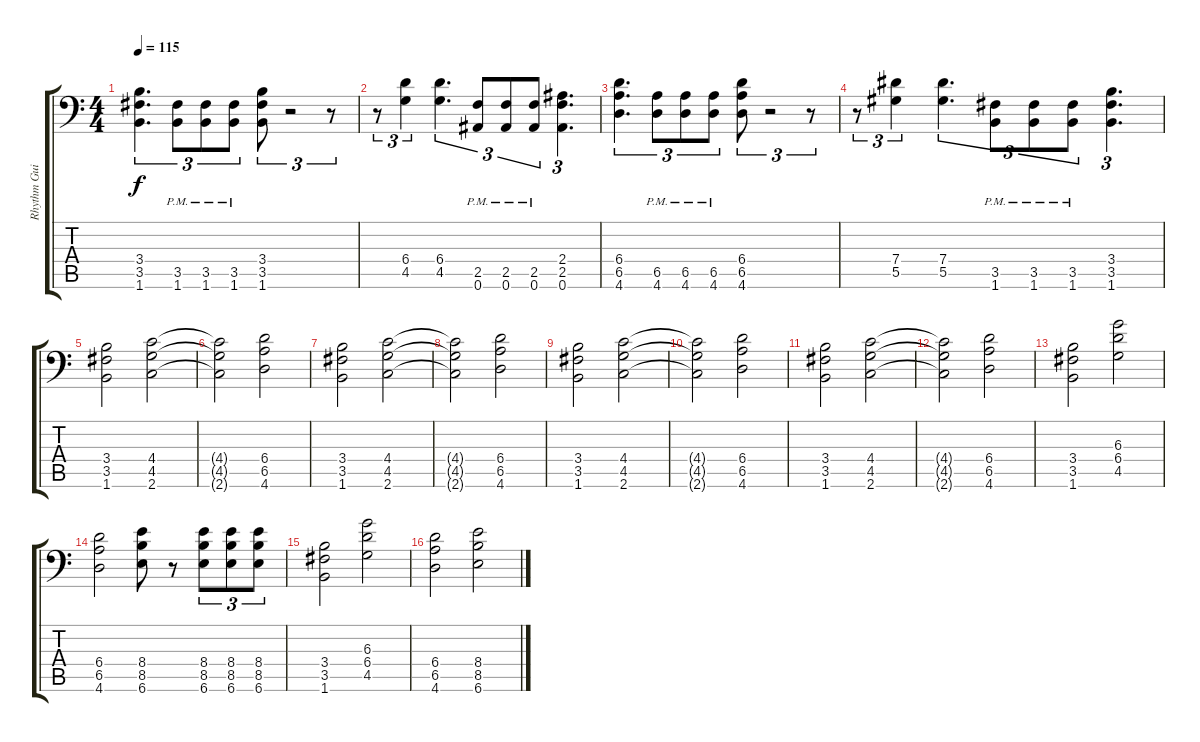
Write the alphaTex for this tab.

\track ("Rhythm Guitar 2" "Rhythm Gui") {instrument distortionguitar}
\staff {score tabs}
\tuning (Bb3 F3 Db3 Ab2 Eb2 Bb1) {hide}
\ts (4 4)
\tempo 115
\clef f4
\ks c
(3.4 3.5 1.6).4{d tu (3 2) dy f} (3.5{pm} 1.6{pm}).8{tu (3 2)} (3.5{pm} 1.6{pm}).8{tu (3 2)} (3.5{pm} 1.6{pm}).8{tu (3 2)} (3.4 3.5 1.6).8{tu (3 2)} r.2{tu (3 2)} r.8{tu (3 2)} |
r.8{tu (3 2)} (6.4 4.5).4{tu (3 2)} (6.4 4.5).4{d tu (3 2)} (2.5{pm} 0.6{pm}).8{tu (3 2)} (2.5{pm} 0.6{pm}).8{tu (3 2)} (2.5{pm} 0.6{pm}).8{tu (3 2)} (2.4 2.5 0.6).4{d tu (3 2)} |
(6.4 6.5 4.6).4{d tu (3 2)} (6.5{pm} 4.6{pm}).8{tu (3 2)} (6.5{pm} 4.6{pm}).8{tu (3 2)} (6.5{pm} 4.6{pm}).8{tu (3 2)} (6.4 6.5 4.6).8{tu (3 2)} r.2{tu (3 2)} r.8{tu (3 2)} |
r.8{tu (3 2)} (7.4 5.5).4{tu (3 2)} (7.4 5.5).4{d tu (3 2)} (3.5{pm} 1.6{pm}).8{tu (3 2)} (3.5{pm} 1.6{pm}).8{tu (3 2)} (3.5{pm} 1.6{pm}).8{tu (3 2)} (3.4 3.5 1.6).4{d tu (3 2)} |
(3.4 3.5 1.6).2 (4.4 4.5 2.6).2 |
(4.4{t} 4.5{t} 2.6{t}).2 (6.4 6.5 4.6).2 |
(3.4 3.5 1.6).2 (4.4 4.5 2.6).2 |
(4.4{t} 4.5{t} 2.6{t}).2 (6.4 6.5 4.6).2 |
(3.4 3.5 1.6).2 (4.4 4.5 2.6).2 |
(4.4{t} 4.5{t} 2.6{t}).2 (6.4 6.5 4.6).2 |
(3.4 3.5 1.6).2 (4.4 4.5 2.6).2 |
(4.4{t} 4.5{t} 2.6{t}).2 (6.4 6.5 4.6).2 |
(3.4 3.5 1.6).2 (6.3 6.4 4.5).2 |
(6.4 6.5 4.6).2 (8.4 8.5 6.6).8 r.8 (8.4 8.5 6.6).8{tu (3 2)} (8.4 8.5 6.6).8{tu (3 2)} (8.4 8.5 6.6).8{tu (3 2)} |
(3.4 3.5 1.6).2 (6.3 6.4 4.5).2 |
(6.4 6.5 4.6).2 (8.4 8.5 6.6).2
